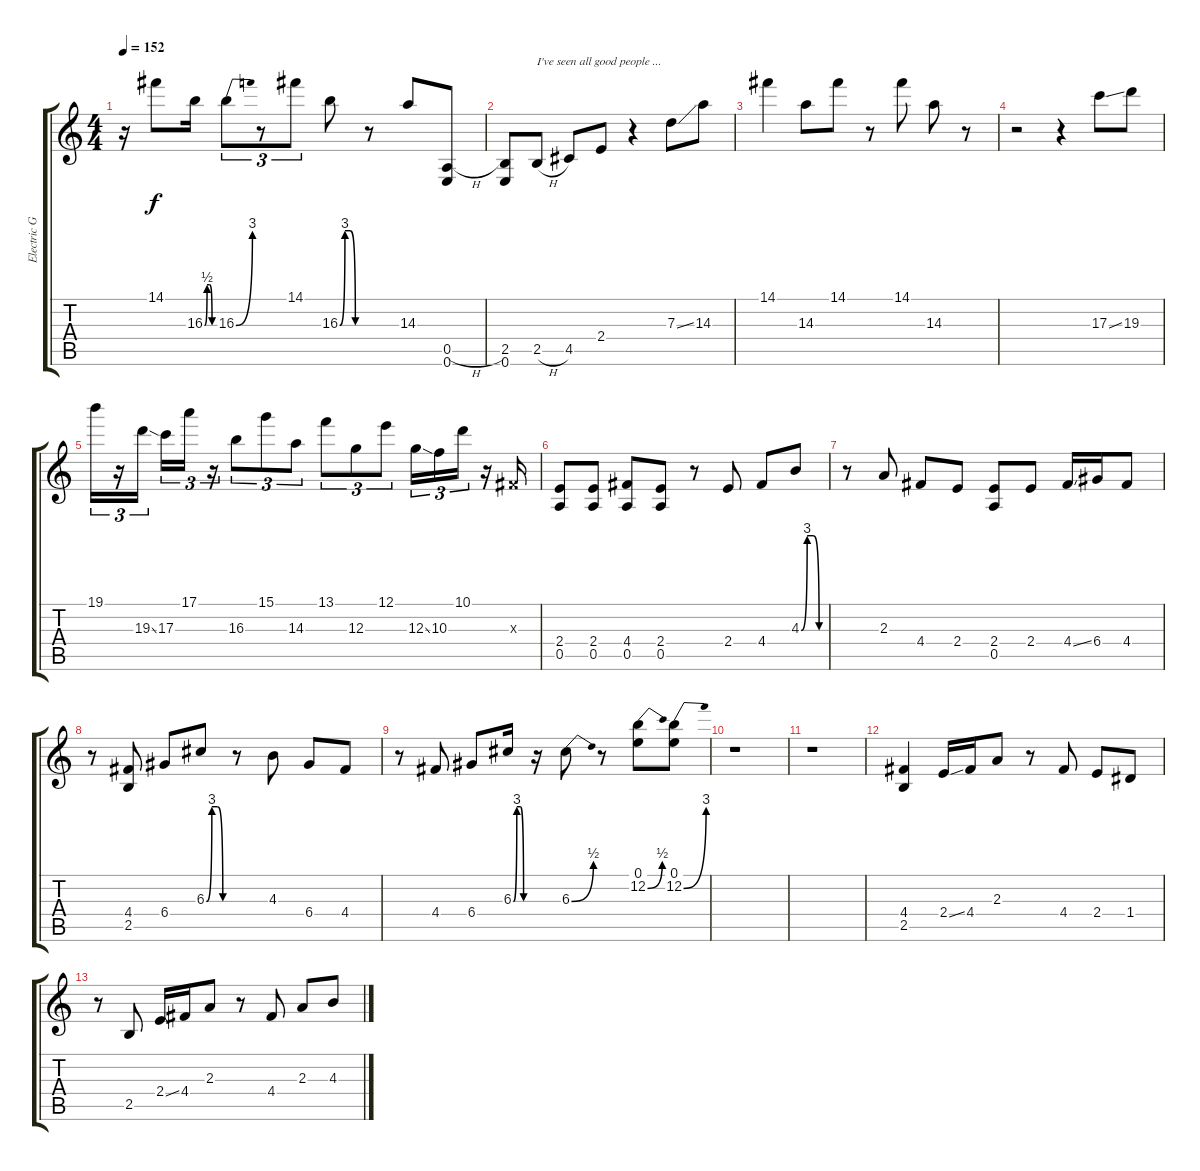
\track ("Electric Guitar" "Electric G") {instrument electricguitarjazz}
\staff {score tabs}
\tuning (E4 B3 G3 D3 A2 E2) {hide}
\ts (4 4)
\tempo 152
\clef g2
\ks c
r.16{dy f} 14.1.8 16.3{be (custom 0 0 15 2 30 2 45 0 60 0)}.16 16.3{be (bend 0 0 60 12)}.8{tu (3 2)} r.8{tu (3 2)} 14.1.8{tu (3 2)} 16.3{be (custom 0 0 15 12 30 12 45 0 60 0)}.8 r.8 14.3.8 (0.5{h} 0.6).8 |
(2.5 0.6).8 2.5{h}.8{txt "I've seen all good people ..."} 4.5.8 2.4.8 r.4 7.3{ss}.8 14.3.8 |
14.1.4 14.3.8 14.1.8 r.8 14.1.8 14.3.8 r.8 |
r.2 r.4 17.3{ss}.8 19.3.8 |
19.1.16{tu (3 2)} r.16{tu (3 2)} 19.3{ss}.16{tu (3 2)} 17.3.16{tu (3 2)} 17.1.16{tu (3 2)} r.16{tu (3 2)} 16.3.8{tu (3 2)} 15.1.8{tu (3 2)} 14.3.8{tu (3 2)} 13.1.8{tu (3 2)} 12.3.8{tu (3 2)} 12.1.8{tu (3 2)} 12.3{ss}.16{tu (3 2)} 10.3.16{tu (3 2)} 10.1.16{tu (3 2)} r.16 -1.3{x}.16 |
(2.4 0.5).8 (2.4 0.5).8 (4.4 0.5).8 (2.4 0.5).8 r.8 2.4.8 4.4.8 4.3{be (custom 0 0 15 12 30 12 45 0 60 0)}.8 |
r.8 2.3.8 4.4.8 2.4.8 (2.4 0.5).8 2.4.8 4.4{ss}.16 6.4.16 4.4.8 |
r.8 (4.4 2.5).8 6.4.8 6.3{be (custom 0 0 15 12 30 12 45 0 60 0)}.8 r.8 4.3.8 6.4.8 4.4.8 |
r.8 4.4.8 6.4.8 6.3{be (custom 0 0 15 12 30 12 45 0 60 0)}.16 r.16 6.3{be (bend 0 0 60 2)}.8 r.8 (0.1 12.2{be (bend 0 0 60 2)}).8 (0.1 12.2{be (bend 0 0 60 12)}).8 |
r.1 |
r.1 |
(4.4 2.5).4 2.4{ss}.16 4.4.16 2.3.8 r.8 4.4.8 2.4.8 1.4.8 |
r.8 2.5.8 2.4{ss}.16 4.4.16 2.3.8 r.8 4.4.8 2.3.8 4.3.8
